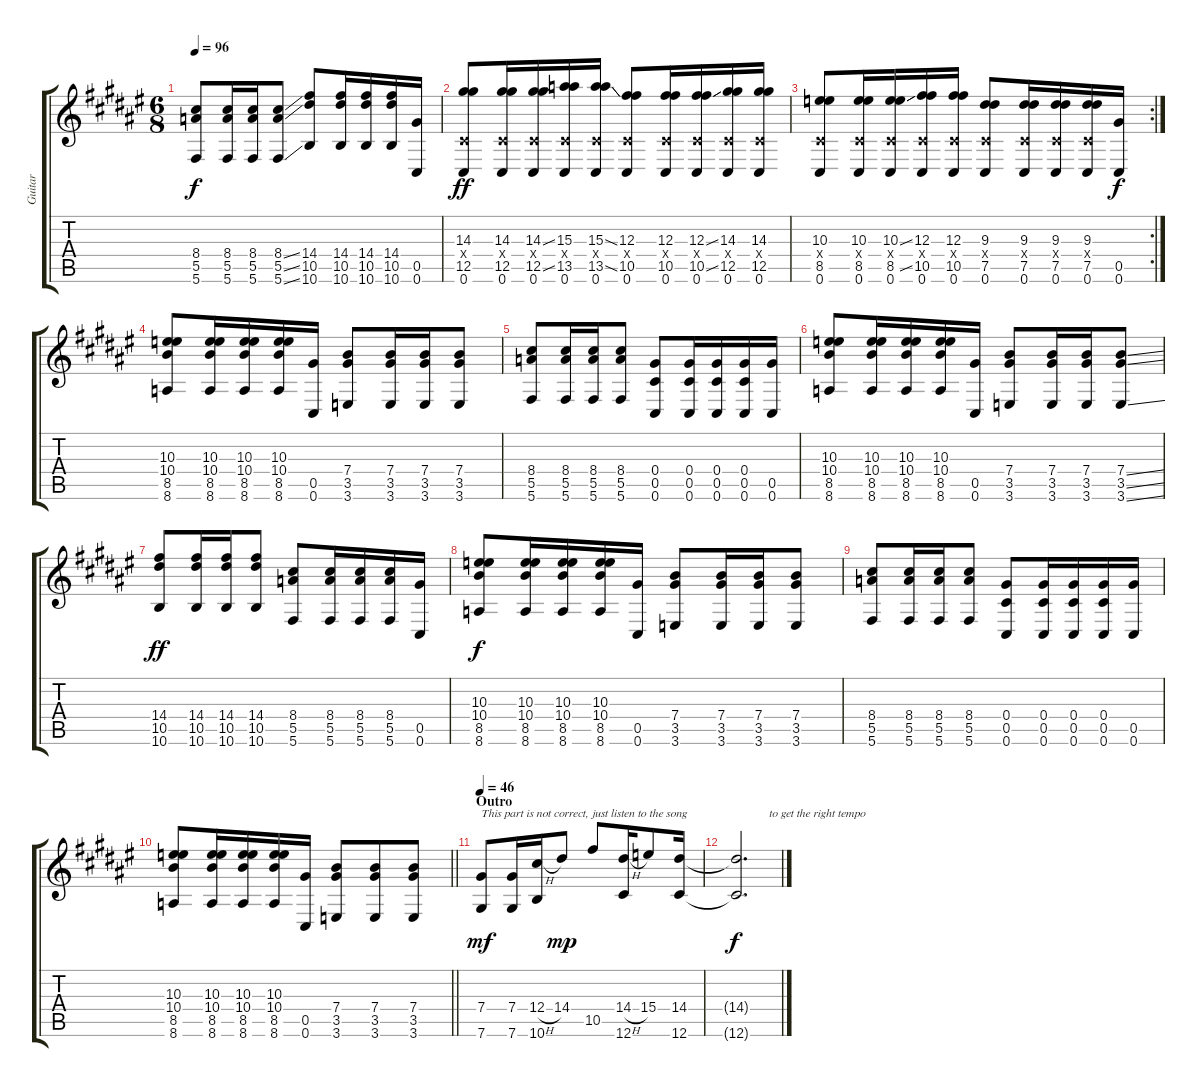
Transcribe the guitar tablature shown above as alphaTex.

\track ("Guitar" "Guitar") {instrument overdrivenguitar}
\staff {score tabs}
\tuning (Eb4 Bb3 Gb3 Db3 Ab3 Db2) {hide}
\ts (6 8)
\tempo 96
\clef g2
\ks d#minor
(8.4 5.5 5.6).8{dy f} (8.4 5.5 5.6).16 (8.4 5.5 5.6).16 (8.4{ss} 5.5{ss} 5.6{ss}).8 (14.4 10.5 10.6).8 (14.4 10.5 10.6).16 (14.4 10.5 10.6).16 (14.4 10.5 10.6).16 (0.5 0.6).16 |
(14.3 0.4{x} 12.5 0.6).8{dy ff} (14.3 0.4{x} 12.5 0.6).16 (14.3{ss} 0.4{x} 12.5{ss} 0.6).16 (15.3 0.4{x} 13.5 0.6).16 (15.3{ss} 0.4{x} 13.5{ss} 0.6).16 (12.3 0.4{x} 10.5 0.6).8 (12.3 0.4{x} 10.5 0.6).16 (12.3{ss} 0.4{x} 10.5{ss} 0.6).16 (14.3 0.4{x} 12.5 0.6).16 (14.3 0.4{x} 12.5 0.6).16 |
\rc 2
(10.3 0.4{x} 8.5 0.6).8 (10.3 0.4{x} 8.5 0.6).16 (10.3{ss} 0.4{x} 8.5{ss} 0.6).16 (12.3 0.4{x} 10.5 0.6).16 (12.3 0.4{x} 10.5 0.6).16 (9.3 0.4{x} 7.5 0.6).8 (9.3 0.4{x} 7.5 0.6).16 (9.3 0.4{x} 7.5 0.6).16 (9.3 0.4{x} 7.5 0.6).16 (0.5 0.6).16{dy f} |
(10.3 10.4 8.5 8.6).8 (10.3 10.4 8.5 8.6).16 (10.3 10.4 8.5 8.6).16 (10.3 10.4 8.5 8.6).16 (0.5 0.6).16 (7.4 3.5 3.6).8 (7.4 3.5 3.6).16 (7.4 3.5 3.6).16 (7.4 3.5 3.6).8 |
(8.4 5.5 5.6).8 (8.4 5.5 5.6).16 (8.4 5.5 5.6).16 (8.4 5.5 5.6).8 (0.4 0.5 0.6).8 (0.4 0.5 0.6).16 (0.4 0.5 0.6).16 (0.4 0.5 0.6).16 (0.5 0.6).16 |
(10.3 10.4 8.5 8.6).8 (10.3 10.4 8.5 8.6).16 (10.3 10.4 8.5 8.6).16 (10.3 10.4 8.5 8.6).16 (0.5 0.6).16 (7.4 3.5 3.6).8 (7.4 3.5 3.6).16 (7.4 3.5 3.6).16 (7.4{ss} 3.5{ss} 3.6{ss}).8 |
(14.4 10.5 10.6).8{dy ff} (14.4 10.5 10.6).16 (14.4 10.5 10.6).16 (14.4 10.5 10.6).8 (8.4 5.5 5.6).8 (8.4 5.5 5.6).16 (8.4 5.5 5.6).16 (8.4 5.5 5.6).16 (0.5 0.6).16 |
(10.3 10.4 8.5 8.6).8{dy f} (10.3 10.4 8.5 8.6).16 (10.3 10.4 8.5 8.6).16 (10.3 10.4 8.5 8.6).16 (0.5 0.6).16 (7.4 3.5 3.6).8 (7.4 3.5 3.6).16 (7.4 3.5 3.6).16 (7.4 3.5 3.6).8 |
(8.4 5.5 5.6).8 (8.4 5.5 5.6).16 (8.4 5.5 5.6).16 (8.4 5.5 5.6).8 (0.4 0.5 0.6).8 (0.4 0.5 0.6).16 (0.4 0.5 0.6).16 (0.4 0.5 0.6).16 (0.5 0.6).16 |
\barLineRight lightlight
(10.3 10.4 8.5 8.6).8 (10.3 10.4 8.5 8.6).16 (10.3 10.4 8.5 8.6).16 (10.3 10.4 8.5 8.6).16 (0.5 0.6).16 (7.4 3.5 3.6).8 (7.4 3.5 3.6).8 (7.4 3.5 3.6).8 |
\section ("" "Outro")
\tempo 46
(7.4 7.6).8{txt "This part is not correct, just listen to the song" dy mf instrument electricguitarclean} (7.4 7.6).16 (12.4{h} 10.6).16 14.4.8{dy mp} 10.5.8 (14.4{h} 12.6).16 15.4.8 (14.4 12.6).16 |
(14.4{t} 12.6{t}).2{d txt "           to get the right tempo" dy f}
